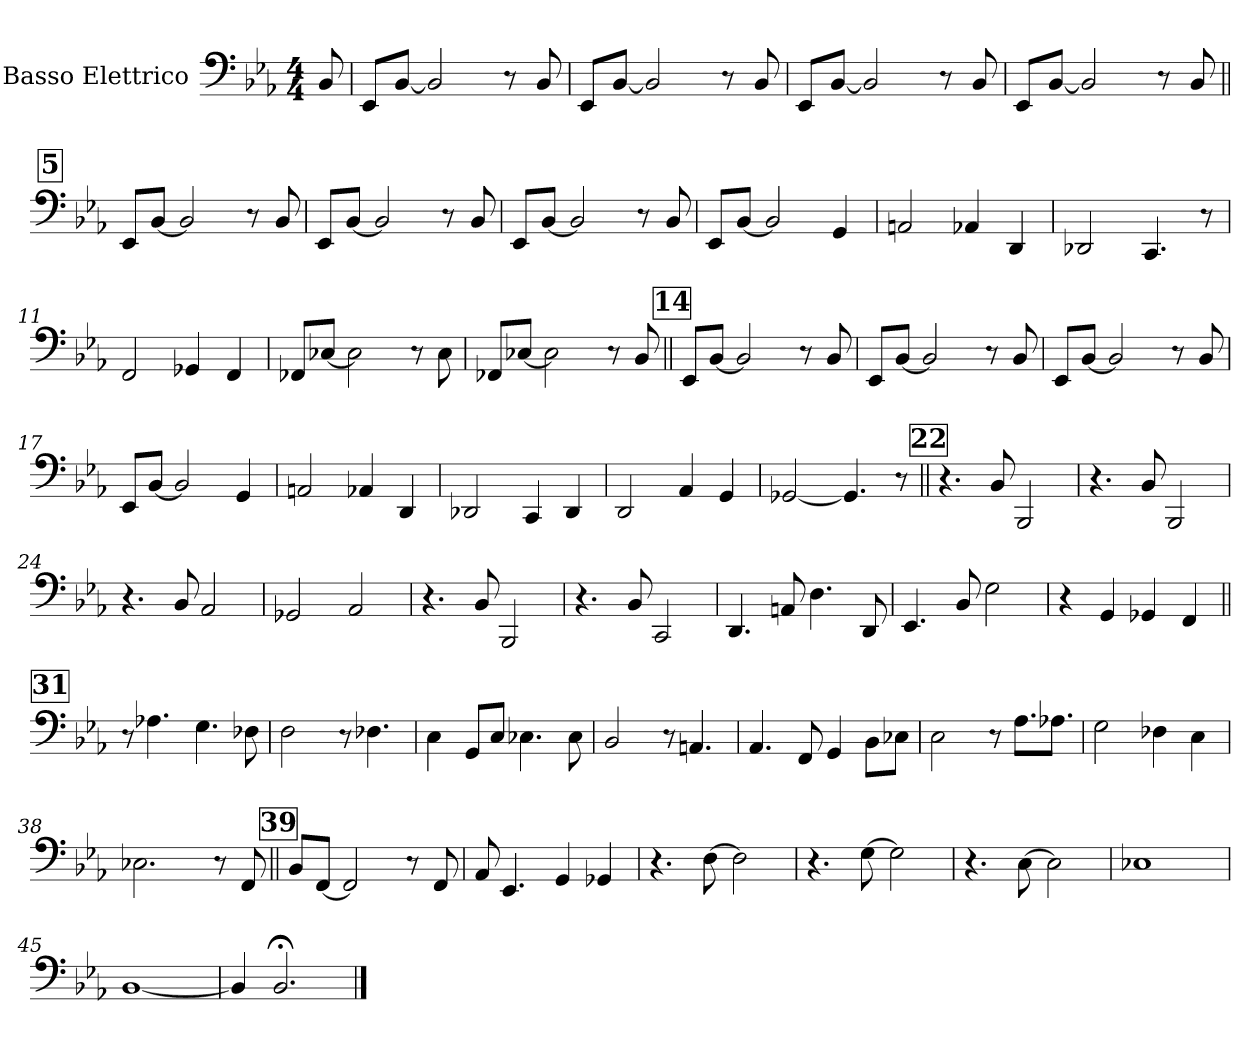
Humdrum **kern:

**kern
*part1
*staff1
*I"Basso Elettrico
*stria4
*
*k[b-e-a-]
*E-:
*M4/4
*MM72
=
8BB-
=1
8EE-L
[8BB-J
2BB-]
8r
8BB-
=2
8EE-L
[8BB-J
2BB-]
8r
8BB-
=3
8EE-L
[8BB-J
2BB-]
8r
8BB-
=4
8EE-L
[8BB-J
2BB-]
8r
8BB-
!!LO:REH:place=s1:t=5
=5||
8EE-L
[8BB-J
2BB-]
8r
8BB-
=6
8EE-L
[8BB-J
2BB-]
8r
8BB-
=7
8EE-L
[8BB-J
2BB-]
8r
8BB-
=8
8EE-L
[8BB-J
2BB-]
4GG
=9
2AAn
4AA-X
4DD
=10
2DD-X
4.CC
8r
=11
2FF
4GG-X
4FF
=12
8FF-XL
[8C-XJ
2C-]
8r
8C-
=13
8FF-XL
[8C-XJ
2C-]
8r
8BB-
!!LO:REH:place=s1:t=14
=14||
8EE-L
[8BB-J
2BB-]
8r
8BB-
=15
8EE-L
[8BB-J
2BB-]
8r
8BB-
=16
8EE-L
[8BB-J
2BB-]
8r
8BB-
=17
8EE-L
[8BB-J
2BB-]
4GG
=18
2AAn
4AA-X
4DD
=19
2DD-X
4CC
4DD-
=20
2DD
4AA-
4GG
=21
[2GG-X
4.GG-]
8r
!!LO:REH:place=s1:t=22
=22||
4.r
8BB-
2BBB-
=23
4.r
8BB-
2BBB-
=24
4.r
8BB-
2AA-
=25
2GG-X
2AA-
=26
4.r
8BB-
2BBB-
=27
4.r
8BB-
2CC
=28
4.DD
8AAn
4.D
8DD
=29
4.EE-
8BB-
2E-
=30
4r
4GG
4GG-X
4FF
!!LO:REH:place=s1:t=31
=31||
8r
4.F-X
4.E-
8D-X
=32
2D
8r
4.D-X
=33
4C
8GGL
8CJ
4.C-X
8C-
=34
2BB-
8r
4.AAn
=35
4.AA-
8FF
4GG
8BB-L
8C-XJ
=36
2C
8r
8.FL
8.F-XJ
=37
2E-
4D-X
4C
=38
2.C-X
8r
8FF
!!LO:REH:place=s1:t=39
=39||
8BB-L
[8FFJ
2FF]
8r
8FF
=40
8AA-
4.EE-
4GG
4GG-X
=41
4.r
[8D
2D]
=42
4.r
[8E-
2E-]
=43
4.r
[8C
2C]
=44
1C-X
=45
[1BB-
=46
4BB-]
2.BB-;<
==
*-
